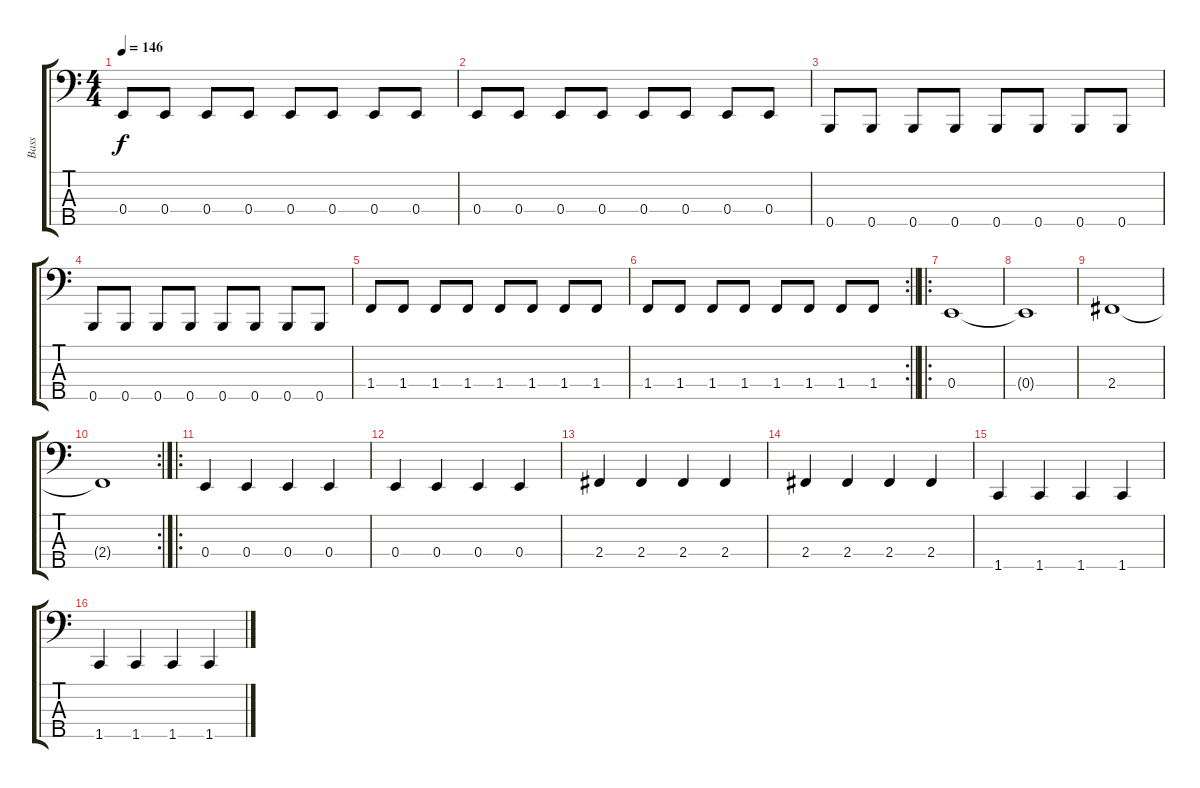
\track ("Bass" "Bass") {instrument electricbassfinger}
\staff {score tabs}
\tuning (G2 D2 A1 E1 B0) {hide}
\ts (4 4)
\tempo 146
\clef f4
\ks c
0.4.8{dy f} 0.4.8 0.4.8 0.4.8 0.4.8 0.4.8 0.4.8 0.4.8 |
0.4.8 0.4.8 0.4.8 0.4.8 0.4.8 0.4.8 0.4.8 0.4.8 |
0.5.8 0.5.8 0.5.8 0.5.8 0.5.8 0.5.8 0.5.8 0.5.8 |
0.5.8 0.5.8 0.5.8 0.5.8 0.5.8 0.5.8 0.5.8 0.5.8 |
1.4.8 1.4.8 1.4.8 1.4.8 1.4.8 1.4.8 1.4.8 1.4.8 |
\rc 2
\barLineRight lightlight
1.4.8 1.4.8 1.4.8 1.4.8 1.4.8 1.4.8 1.4.8 1.4.8 |
\ro
0.4.1 |
0.4{t}.1 |
2.4.1 |
\rc 2
2.4{t}.1 |
\ro
0.4.4 0.4.4 0.4.4 0.4.4 |
0.4.4 0.4.4 0.4.4 0.4.4 |
2.4.4 2.4.4 2.4.4 2.4.4 |
2.4.4 2.4.4 2.4.4 2.4.4 |
1.5.4 1.5.4 1.5.4 1.5.4 |
1.5.4 1.5.4 1.5.4 1.5.4
